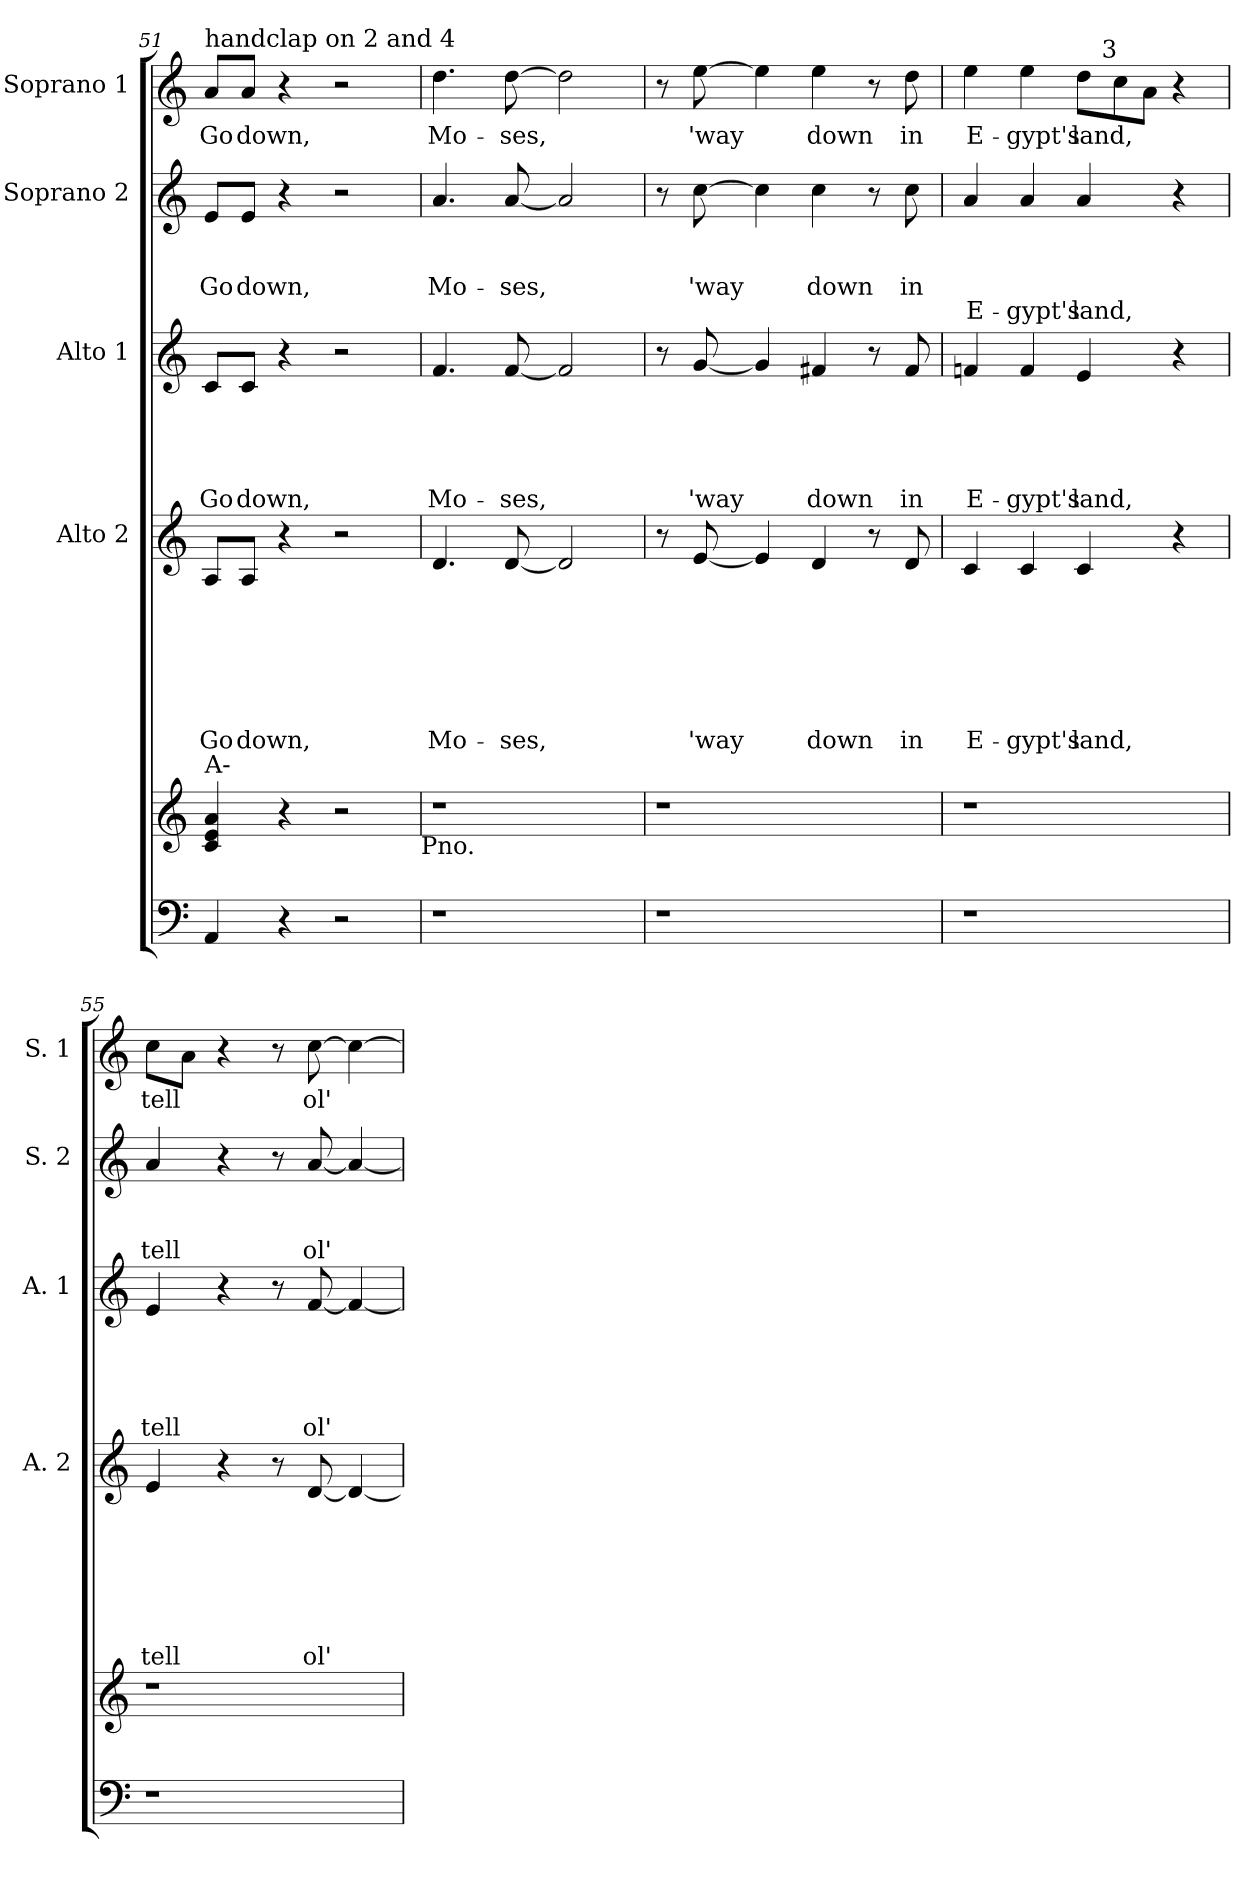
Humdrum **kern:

**kern	**kern	**kern	**text	**text	**text	**text	**text	**text	**text	**kern	**text	**text	**text	**text	**text	**kern	**text	**text	**text	**text	**kern	**text
*part5	*part5	*part4	*part4	*part4	*part4	*part4	*part4	*part4	*part4	*part3	*part3	*part3	*part3	*part3	*part3	*part2	*part2	*part2	*part2	*part2	*part1	*part1
*staff6	*staff5	*staff4	*staff4	*staff4	*staff4	*staff4	*staff4	*staff4	*staff4	*staff3	*staff3	*staff3	*staff3	*staff3	*staff3	*staff2	*staff2	*staff2	*staff2	*staff2	*staff1	*staff1
*	*	*I"Alto 2	*	*	*	*	*	*	*	*I"Alto 1	*	*	*	*	*	*I"Soprano 2	*	*	*	*	*I"Soprano 1	*
*	*	*I'A. 2	*	*	*	*	*	*	*	*I'A. 1	*	*	*	*	*	*I'S. 2	*	*	*	*	*I'S. 1	*
!!LO:LB:g=z
*clefF4	*clefG2	*clefG2	*	*	*	*	*	*	*	*clefG2	*	*	*	*	*	*clefG2	*	*	*	*	*clefG2	*
*k[]	*k[]	*k[]	*	*	*	*	*	*	*	*k[]	*	*	*	*	*	*k[]	*	*	*	*	*k[]	*
*C:	*C:	*C:	*	*	*	*	*	*	*	*C:	*	*	*	*	*	*C:	*	*	*	*	*C:	*
=51	=51	=51	=51	=51	=51	=51	=51	=51	=51	=51	=51	=51	=51	=51	=51	=51	=51	=51	=51	=51	=51	=51
!	!	!	!	!	!	!	!	!	!	!	!	!	!	!	!	!	!	!	!	!	!LO:TX:a:t=handclap on 2 and 4	!
!	!LO:TX:a:t=A-	!	!	!	!	!	!	!	!	!	!	!	!	!	!	!	!	!	!	!	!	!
!	!	!	!	!	!	!	!	!	!LO:LY:b	!	!	!	!	!	!LO:LY:b	!	!	!	!LO:LY:b	!	!	!LO:LY:b
4AA/	4c/ 4e/ 4a/	8A/L	.	.	.	.	.	.	Go	8c/L	.	.	.	.	Go	8e/L	.	.	Go	.	8a/L	Go
!	!	!	!	!	!	!	!	!	!LO:LY:b	!	!	!	!	!	!LO:LY:b	!	!	!	!LO:LY:b	!	!	!LO:LY:b
.	.	8A/J	.	.	.	.	.	.	down,	8c/J	.	.	.	.	down,	8e/J	.	.	down,	.	8a/J	down,
4r	4r	4r	.	.	.	.	.	.	.	4r	.	.	.	.	.	4r	.	.	.	.	4r	.
2r	2r	2r	.	.	.	.	.	.	.	2r	.	.	.	.	.	2r	.	.	.	.	2r	.
!	!LO:TX:b:t=Pno.	!	!	!	!	!	!	!	!	!	!	!	!	!	!	!	!	!	!	!	!	!
=52	=52	=52	=52	=52	=52	=52	=52	=52	=52	=52	=52	=52	=52	=52	=52	=52	=52	=52	=52	=52	=52	=52
!	!	!	!	!	!	!	!	!	!LO:LY:b	!	!	!	!	!	!LO:LY:b	!	!	!	!LO:LY:b	!	!	!LO:LY:b
1r	1r	4.d/	.	.	.	.	.	.	Mo-	4.f/	.	.	.	.	Mo-	4.a/	.	.	Mo-	.	4.dd\	Mo-
!	!	!	!	!	!	!	!	!	!LO:LY:b	!	!	!	!	!	!LO:LY:b	!	!	!	!LO:LY:b	!	!	!LO:LY:b
.	.	[<8d/	.	.	.	.	.	.	-ses,	[<8f/	.	.	.	.	-ses,	[<8a/	.	.	-ses,	.	[>8dd\	-ses,
.	.	2d/]	.	.	.	.	.	.	.	2f/]	.	.	.	.	.	2a/]	.	.	.	.	2dd\]	.
=53	=53	=53	=53	=53	=53	=53	=53	=53	=53	=53	=53	=53	=53	=53	=53	=53	=53	=53	=53	=53	=53	=53
1r	1r	8r	.	.	.	.	.	.	.	8r	.	.	.	.	.	8r	.	.	.	.	8r	.
!	!	!	!	!	!	!	!	!	!LO:LY:b	!	!	!	!	!	!LO:LY:b	!	!	!	!LO:LY:b	!	!	!LO:LY:b
.	.	[<8e/	.	.	.	.	.	.	'way	[<8g/	.	.	.	.	'way	[>8cc\	.	.	'way	.	[>8ee\	'way
.	.	4e/]	.	.	.	.	.	.	.	4g/]	.	.	.	.	.	4cc\]	.	.	.	.	4ee\]	.
!	!	!	!	!	!	!	!	!	!LO:LY:b	!	!	!	!	!	!LO:LY:b	!	!	!	!LO:LY:b	!	!	!LO:LY:b
.	.	4d/	.	.	.	.	.	.	down	4f#X/	.	.	.	.	down	4cc\	.	.	down	.	4ee\	down
.	.	8r	.	.	.	.	.	.	.	8r	.	.	.	.	.	8r	.	.	.	.	8r	.
!	!	!	!	!	!	!	!	!	!LO:LY:b	!	!	!	!	!	!LO:LY:b	!	!	!	!LO:LY:b	!	!	!LO:LY:b
.	.	8d/	.	.	.	.	.	.	in	8f#/	.	.	.	.	in	8cc\	.	.	in	.	8dd\	in
=54	=54	=54	=54	=54	=54	=54	=54	=54	=54	=54	=54	=54	=54	=54	=54	=54	=54	=54	=54	=54	=54	=54
!	!	!	!	!	!	!	!	!	!LO:LY:b	!	!	!	!	!	!LO:LY:b	!	!	!	!	!LO:LY:b	!	!LO:LY:b
*	*	*	*	*	*	*	*	*	*	*	*	*	*	*	*	*	*	*	*	*	*^	*
1r	1r	4c/	.	.	.	.	.	.	E-	4fn/	.	.	.	.	E-	4a/	.	.	.	E-	4ee\	2ryy	E-
!	!	!	!	!	!	!	!	!	!LO:LY:b	!	!	!	!	!	!LO:LY:b	!	!	!	!	!LO:LY:b	!	!	!LO:LY:b
.	.	4c/	.	.	.	.	.	.	-gypt's	4f/	.	.	.	.	-gypt's	4a/	.	.	.	-gypt's	4ee\	.	-gypt's
!	!	!	!	!	!	!	!	!	!LO:LY:b	!	!	!	!	!	!LO:LY:b	!	!	!	!	!LO:LY:b	!	!	!
*	*	*	*	*	*	*	*	*	*	*	*	*	*	*	*	*	*	*	*	*	*Xtuplet	*	*
!	!	!	!	!	!	!	!	!	!	!	!	!	!	!	!	!	!	!	!	!	!	!	!LO:LY:b
.	.	4c/	.	.	.	.	.	.	land,	4e/	.	.	.	.	land,	4a/	.	.	.	land,	12dd\L	16ryy	land,
!	!	!	!	!	!	!	!	!	!	!	!	!	!	!	!	!	!	!	!	!	!	!LO:TX:a:t=3	!
.	.	.	.	.	.	.	.	.	.	.	.	.	.	.	.	.	.	.	.	.	.	4..ryy	.
.	.	.	.	.	.	.	.	.	.	.	.	.	.	.	.	.	.	.	.	.	12cc\	.	.
.	.	.	.	.	.	.	.	.	.	.	.	.	.	.	.	.	.	.	.	.	12a\J	.	.
.	.	4r	.	.	.	.	.	.	.	4r	.	.	.	.	.	4r	.	.	.	.	4r	.	.
!!LO:PB:g=z
=55	=55	=55	=55	=55	=55	=55	=55	=55	=55	=55	=55	=55	=55	=55	=55	=55	=55	=55	=55	=55	=55	=55	=55
!	!	!	!	!	!	!	!	!	!LO:LY:b	!	!	!	!	!	!LO:LY:b	!	!	!	!LO:LY:b	!	!	!	!LO:LY:b
*	*	*	*	*	*	*	*	*	*	*	*	*	*	*	*	*	*	*	*	*	*v	*v	*
1r	1r	4e/	.	.	.	.	.	.	tell	4e/	.	.	.	.	tell	4a/	.	.	tell	.	8cc\L	tell
.	.	.	.	.	.	.	.	.	.	.	.	.	.	.	.	.	.	.	.	.	8a\J	.
.	.	4r	.	.	.	.	.	.	.	4r	.	.	.	.	.	4r	.	.	.	.	4r	.
.	.	8r	.	.	.	.	.	.	.	8r	.	.	.	.	.	8r	.	.	.	.	8r	.
!	!	!	!	!	!	!	!	!	!LO:LY:b	!	!	!	!	!	!LO:LY:b	!	!	!	!LO:LY:b	!	!	!LO:LY:b
.	.	[<8d/	.	.	.	.	.	.	ol'	[<8f/	.	.	.	.	ol'	[<8a/	.	.	ol'	.	[>8cc\	ol'
.	.	4d/_	.	.	.	.	.	.	.	4f/_	.	.	.	.	.	4a/_	.	.	.	.	4cc\_	.
=	=	=	=	=	=	=	=	=	=	=	=	=	=	=	=	=	=	=	=	=	=	=
*-	*-	*-	*-	*-	*-	*-	*-	*-	*-	*-	*-	*-	*-	*-	*-	*-	*-	*-	*-	*-	*-	*-
